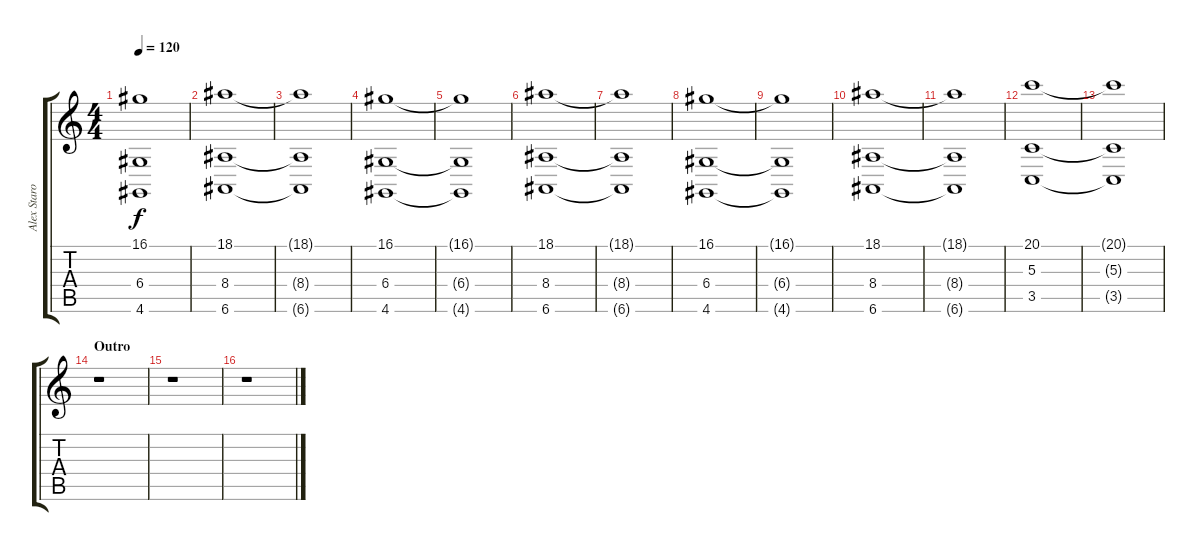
\track ("Alex Staropoli - String Ensemble" "Alex Staro") {instrument stringensemble2}
\staff {score tabs}
\tuning (E4 B3 G3 D3 A2 E2) {hide}
\ts (4 4)
\tempo 120
\clef g2
\ks c
(16.1{t} 6.4{t} 4.6{t}).1{dy f} |
(18.1 8.4 6.6).1 |
(18.1{t} 8.4{t} 6.6{t}).1 |
(16.1 6.4 4.6).1 |
(16.1{t} 6.4{t} 4.6{t}).1 |
(18.1 8.4 6.6).1 |
(18.1{t} 8.4{t} 6.6{t}).1 |
(16.1 6.4 4.6).1 |
(16.1{t} 6.4{t} 4.6{t}).1 |
(18.1 8.4 6.6).1 |
(18.1{t} 8.4{t} 6.6{t}).1 |
(20.1 5.3 3.5).1 |
(20.1{t} 5.3{t} 3.5{t}).1 |
\section ("" "Outro")
r.1 |
r.1 |
r.1
